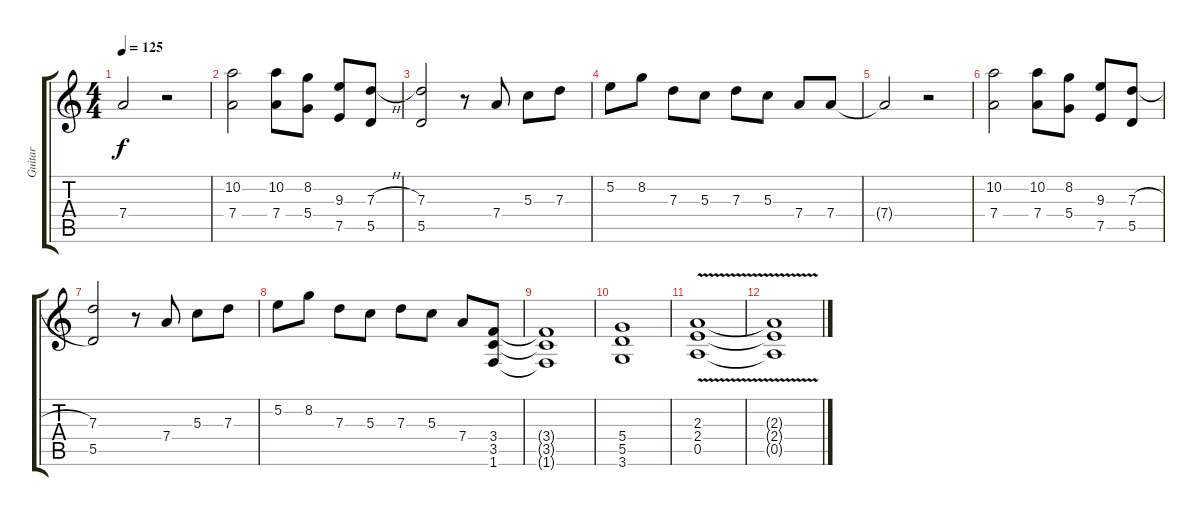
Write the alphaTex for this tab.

\track ("Guitar" "Guitar") {instrument distortionguitar}
\staff {score tabs}
\tuning (E4 B3 G3 D3 A2 E2) {hide}
\ts (4 4)
\tempo 125
\clef g2
\ks c
7.4{t}.2{dy f} r.2 |
(10.2 7.4).2 (10.2 7.4).8 (8.2 5.4).8 (9.3 7.5).8 (7.3{h} 5.5).8 |
(7.3 5.5).2 r.8 7.4.8 5.3.8 7.3.8 |
5.2.8 8.2.8 7.3.8 5.3.8 7.3.8 5.3.8 7.4.8 7.4.8 |
7.4{t}.2 r.2 |
(10.2 7.4).2 (10.2 7.4).8 (8.2 5.4).8 (9.3 7.5).8 (7.3{h} 5.5).8 |
(7.3 5.5).2 r.8 7.4.8 5.3.8 7.3.8 |
5.2.8 8.2.8 7.3.8 5.3.8 7.3.8 5.3.8 7.4.8 (3.4 3.5 1.6).8 |
(3.4{t} 3.5{t} 1.6{t}).1 |
(5.4 5.5 3.6).1 |
(2.3{v} 2.4{v} 0.5{v}).1 |
(2.3{t} 2.4{t} 0.5{t}).1
